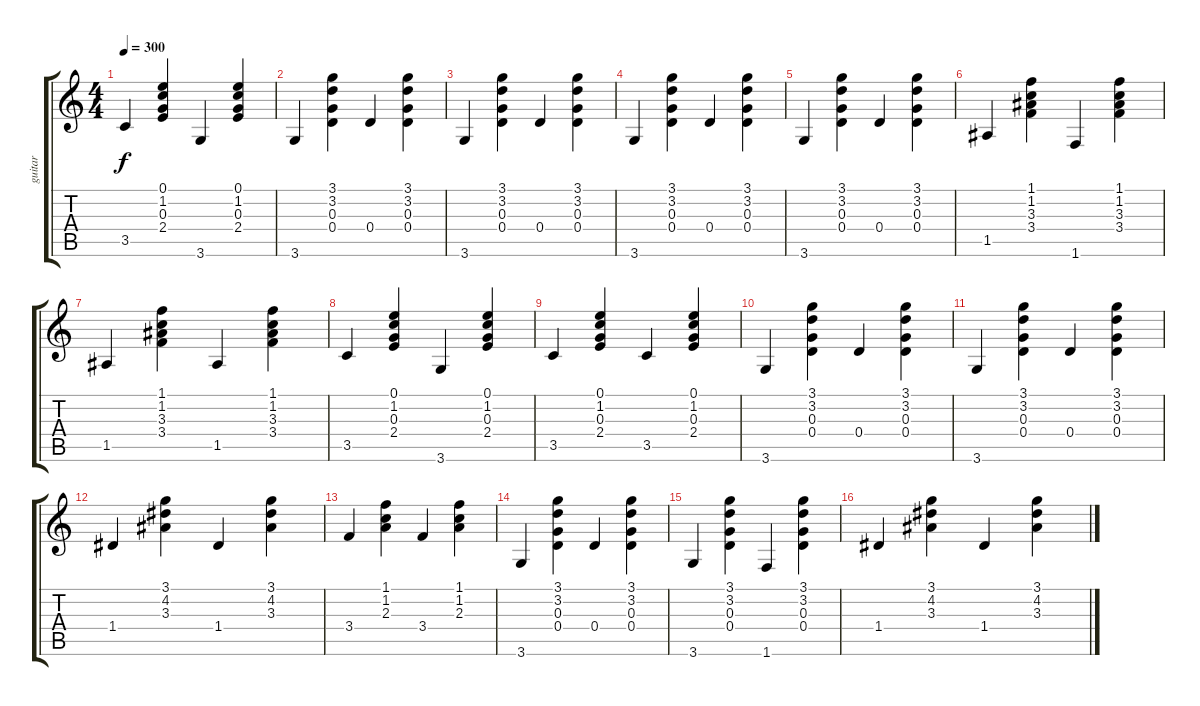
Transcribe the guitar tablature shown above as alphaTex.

\track ("guitar" "guitar") {instrument acousticguitarsteel}
\staff {score tabs}
\tuning (E4 B3 G3 D3 A2 E2) {hide}
\ts (4 4)
\tempo 300
\clef g2
\ks c
3.5.4{dy f} (0.1 1.2 0.3 2.4).4 3.6.4 (0.1 1.2 0.3 2.4).4 |
3.6.4 (3.1 3.2 0.3 0.4).4 0.4.4 (3.1 3.2 0.3 0.4).4 |
3.6.4 (3.1 3.2 0.3 0.4).4 0.4.4 (3.1 3.2 0.3 0.4).4 |
3.6.4 (3.1 3.2 0.3 0.4).4 0.4.4 (3.1 3.2 0.3 0.4).4 |
3.6.4 (3.1 3.2 0.3 0.4).4 0.4.4 (3.1 3.2 0.3 0.4).4 |
1.5.4 (1.1 1.2 3.3 3.4).4 1.6.4 (1.1 1.2 3.3 3.4).4 |
1.5.4 (1.1 1.2 3.3 3.4).4 1.5.4 (1.1 1.2 3.3 3.4).4 |
3.5.4 (0.1 1.2 0.3 2.4).4 3.6.4 (0.1 1.2 0.3 2.4).4 |
3.5.4 (0.1 1.2 0.3 2.4).4 3.5.4 (0.1 1.2 0.3 2.4).4 |
3.6.4 (3.1 3.2 0.3 0.4).4 0.4.4 (3.1 3.2 0.3 0.4).4 |
3.6.4 (3.1 3.2 0.3 0.4).4 0.4.4 (3.1 3.2 0.3 0.4).4 |
1.4.4 (3.1 4.2 3.3).4 1.4.4 (3.1 4.2 3.3).4 |
3.4.4 (1.1 1.2 2.3).4 3.4.4 (1.1 1.2 2.3).4 |
3.6.4 (3.1 3.2 0.3 0.4).4 0.4.4 (3.1 3.2 0.3 0.4).4 |
3.6.4 (3.1 3.2 0.3 0.4).4 1.6.4 (3.1 3.2 0.3 0.4).4 |
1.4.4 (3.1 4.2 3.3).4 1.4.4 (3.1 4.2 3.3).4
